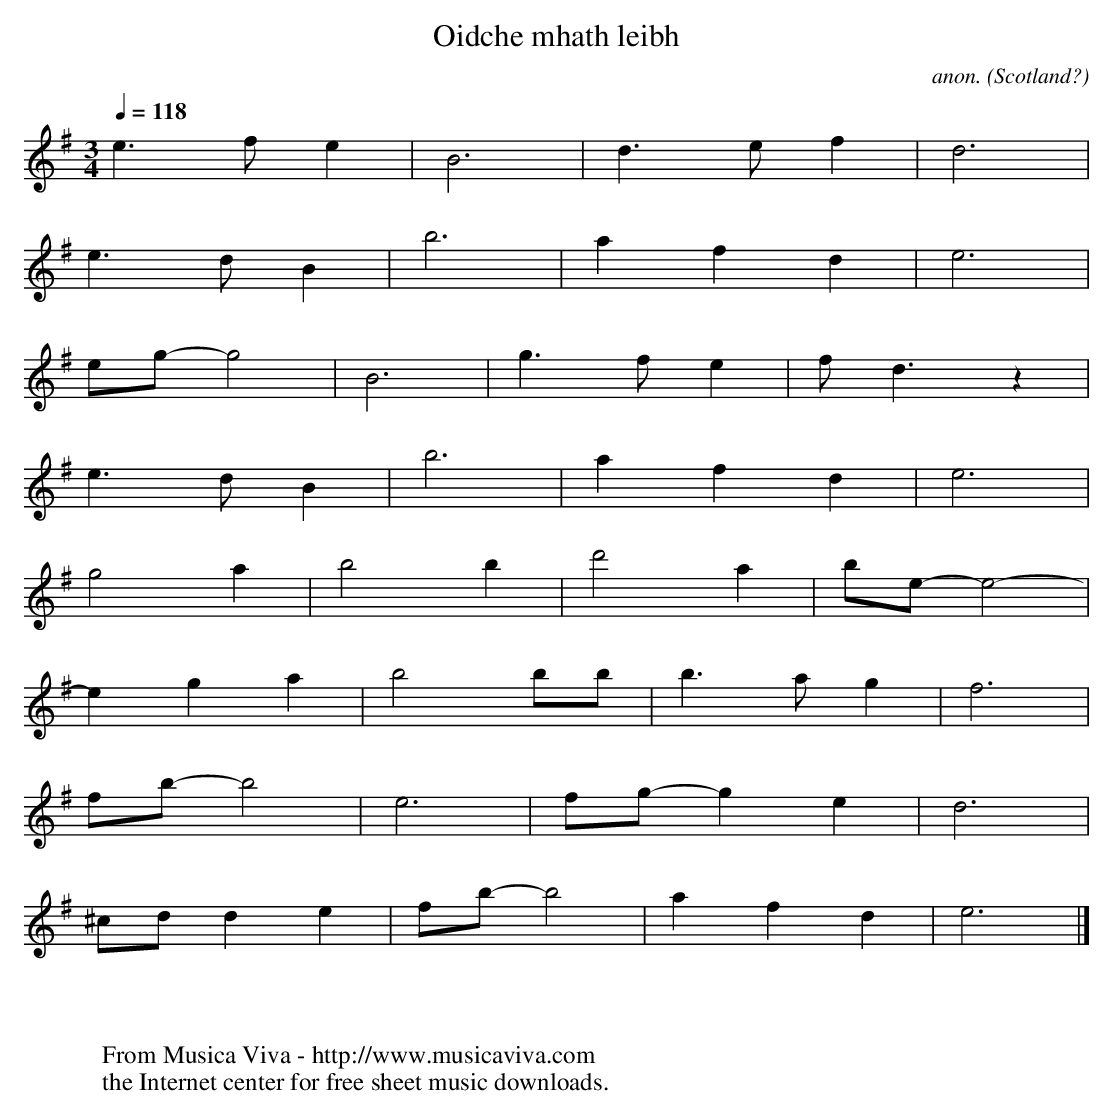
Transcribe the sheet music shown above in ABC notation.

X:1
T:Oidche mhath leibh
C:anon.
O:Scotland?
M:3/4
L:1/4
Q:1/4=118
K:Em
e>fe|B3|d>ef|d3|
e>dB|b3|afd|e3|
e/g/-g2|B3|g>fe|f<dz|
e>dB|b3|afd|e3|
g2a|b2b|d'2a|b/e/-e2-|
ega|b2b/b/|b>ag|f3|
f/b/-b2|e3|f/g/-ge|d3|
^c/d/de|f/b/-b2|afd|e3|]
W:
W:
W:  From Musica Viva - http://www.musicaviva.com
W:  the Internet center for free sheet music downloads.
